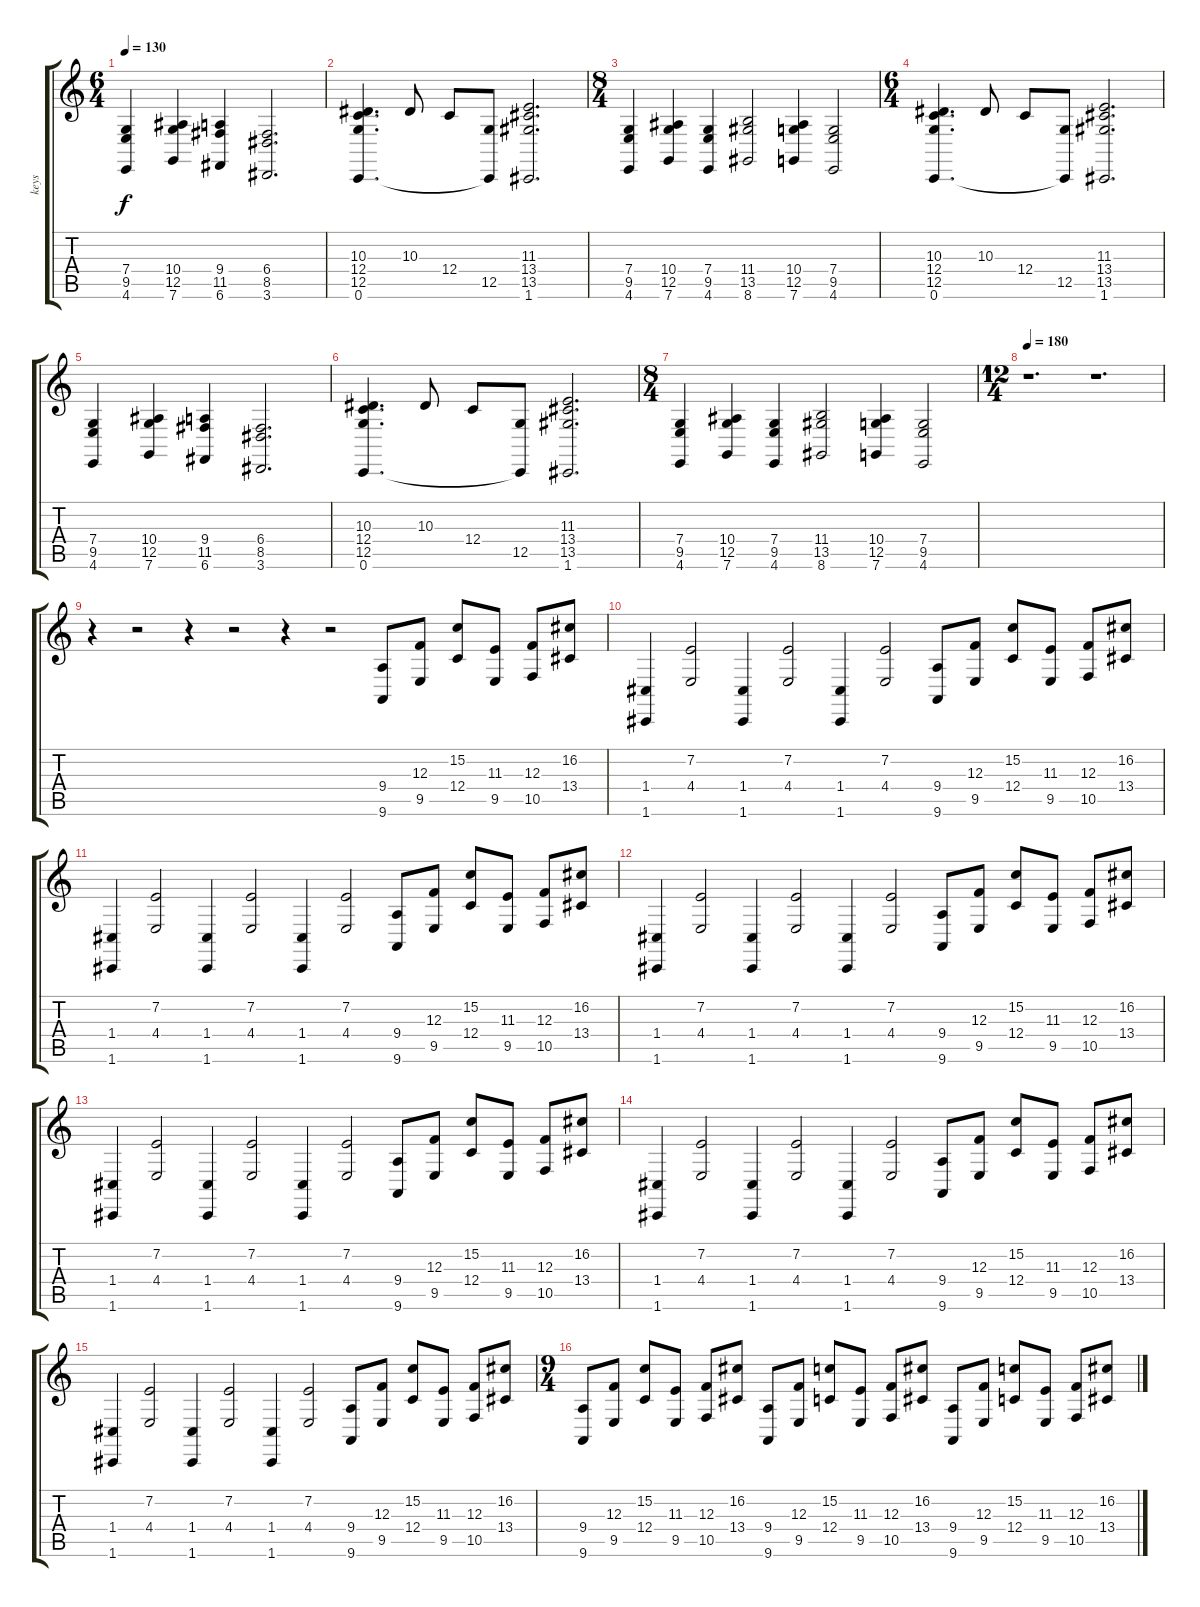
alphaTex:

\track ("keys" "keys") {instrument drawbarorgan}
\staff {score tabs}
\tuning (D4 A3 F3 C3 G2 C2) {hide}
\ts (6 4)
\tempo 130
\clef g2
\ks c
(7.4 9.5 4.6).4{dy f} (10.4 12.5 7.6).4 (9.4 11.5 6.6).4 (6.4 8.5 3.6).2{d} |
(10.3 12.4 12.5 0.6).4{d} 10.3.8 12.4.8 (12.5 0.6{t}).8 (11.3 13.4 13.5 1.6).2{d} |
\ts (8 4)
(7.4 9.5 4.6).4 (10.4 12.5 7.6).4 (7.4 9.5 4.6).4 (11.4 13.5 8.6).2 (10.4 12.5 7.6).4 (7.4 9.5 4.6).2 |
\ts (6 4)
(10.3 12.4 12.5 0.6).4{d} 10.3.8 12.4.8 (12.5 0.6{t}).8 (11.3 13.4 13.5 1.6).2{d} |
(7.4 9.5 4.6).4 (10.4 12.5 7.6).4 (9.4 11.5 6.6).4 (6.4 8.5 3.6).2{d} |
(10.3 12.4 12.5 0.6).4{d} 10.3.8 12.4.8 (12.5 0.6{t}).8 (11.3 13.4 13.5 1.6).2{d} |
\ts (8 4)
(7.4 9.5 4.6).4 (10.4 12.5 7.6).4 (7.4 9.5 4.6).4 (11.4 13.5 8.6).2 (10.4 12.5 7.6).4 (7.4 9.5 4.6).2 |
\ts (12 4)
\tempo 180
r.1{d} r.1{d} |
r.4 r.2 r.4 r.2 r.4 r.2 (9.4 9.6).8 (12.3 9.5).8 (15.2 12.4).8 (11.3 9.5).8 (12.3 10.5).8 (16.2 13.4).8 |
(1.4 1.6).4 (7.2 4.4).2 (1.4 1.6).4 (7.2 4.4).2 (1.4 1.6).4 (7.2 4.4).2 (9.4 9.6).8 (12.3 9.5).8 (15.2 12.4).8 (11.3 9.5).8 (12.3 10.5).8 (16.2 13.4).8 |
(1.4 1.6).4 (7.2 4.4).2 (1.4 1.6).4 (7.2 4.4).2 (1.4 1.6).4 (7.2 4.4).2 (9.4 9.6).8 (12.3 9.5).8 (15.2 12.4).8 (11.3 9.5).8 (12.3 10.5).8 (16.2 13.4).8 |
(1.4 1.6).4 (7.2 4.4).2 (1.4 1.6).4 (7.2 4.4).2 (1.4 1.6).4 (7.2 4.4).2 (9.4 9.6).8 (12.3 9.5).8 (15.2 12.4).8 (11.3 9.5).8 (12.3 10.5).8 (16.2 13.4).8 |
(1.4 1.6).4 (7.2 4.4).2 (1.4 1.6).4 (7.2 4.4).2 (1.4 1.6).4 (7.2 4.4).2 (9.4 9.6).8 (12.3 9.5).8 (15.2 12.4).8 (11.3 9.5).8 (12.3 10.5).8 (16.2 13.4).8 |
(1.4 1.6).4 (7.2 4.4).2 (1.4 1.6).4 (7.2 4.4).2 (1.4 1.6).4 (7.2 4.4).2 (9.4 9.6).8 (12.3 9.5).8 (15.2 12.4).8 (11.3 9.5).8 (12.3 10.5).8 (16.2 13.4).8 |
(1.4 1.6).4 (7.2 4.4).2 (1.4 1.6).4 (7.2 4.4).2 (1.4 1.6).4 (7.2 4.4).2 (9.4 9.6).8 (12.3 9.5).8 (15.2 12.4).8 (11.3 9.5).8 (12.3 10.5).8 (16.2 13.4).8 |
\ts (9 4)
(9.4 9.6).8 (12.3 9.5).8 (15.2 12.4).8 (11.3 9.5).8 (12.3 10.5).8 (16.2 13.4).8 (9.4 9.6).8 (12.3 9.5).8 (15.2 12.4).8 (11.3 9.5).8 (12.3 10.5).8 (16.2 13.4).8 (9.4 9.6).8 (12.3 9.5).8 (15.2 12.4).8 (11.3 9.5).8 (12.3 10.5).8 (16.2 13.4).8
